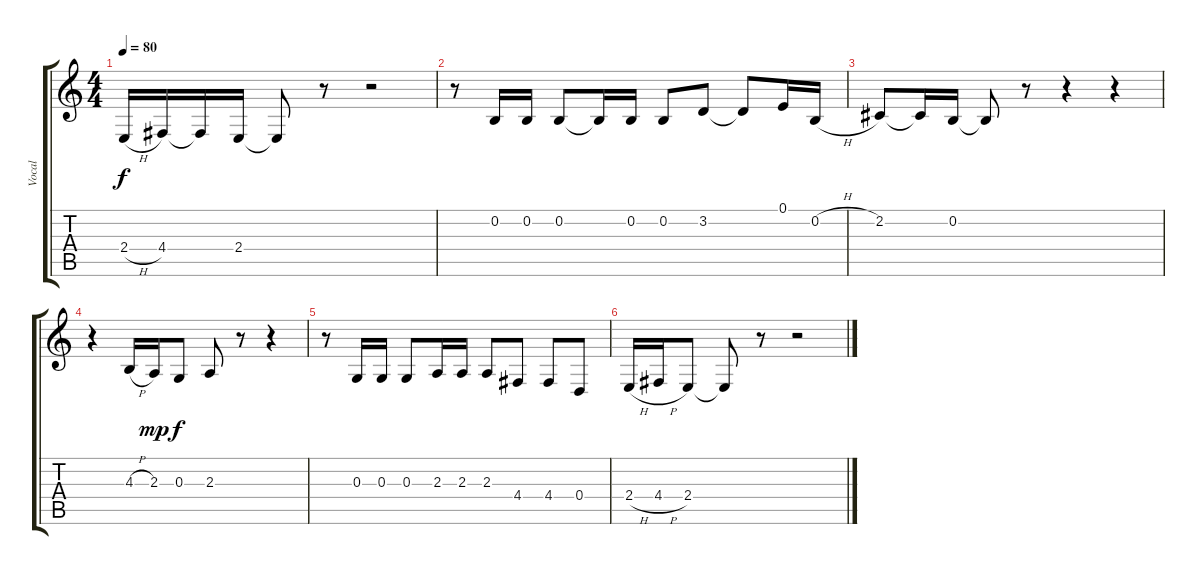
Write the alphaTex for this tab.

\track ("Vocal " "Vocal ") {instrument lead6voice}
\staff {score tabs}
\tuning (E4 B3 G3 D3 A2 E2) {hide}
\ts (4 4)
\tempo 80
\clef g2
\ks c
2.4{h}.16{dy f} 4.4.16 4.4{t}.16 2.4.16 2.4{t}.8 r.8 r.2 |
r.8 0.2.16 0.2.16 0.2.8 0.2{t}.16 0.2.16 0.2.8 3.2.8 3.2{t}.8 0.1.16 0.2{h}.16 |
2.2.8 2.2{t}.16 0.2.16 0.2{t}.8 r.8 r.4 r.4 |
r.4 4.3{h}.16 2.3.16{dy mp} 0.3.8{dy f} 2.3.8 r.8 r.4 |
r.8 0.3.16 0.3.16 0.3.8 2.3.16 2.3.16 2.3.8 4.4.8 4.4.8 0.4.8 |
2.4{h}.16 4.4{h}.16 2.4.8 2.4{t}.8 r.8 r.2
